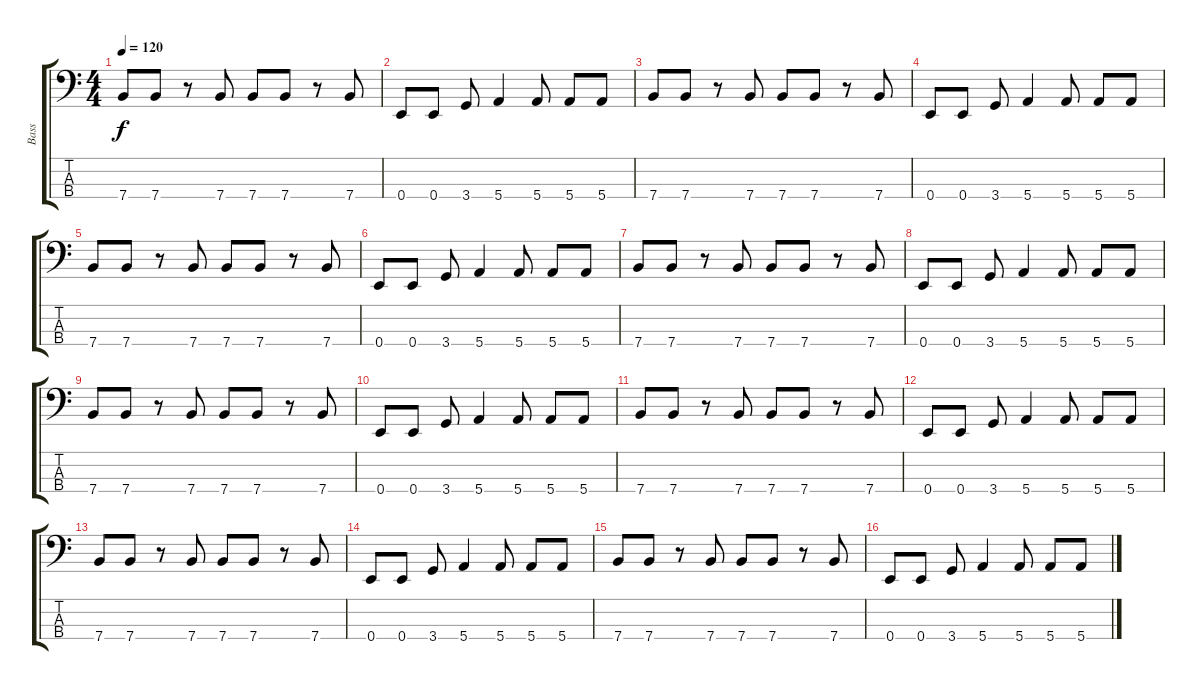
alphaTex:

\track ("Bass" "Bass") {instrument electricbassfinger}
\staff {score tabs}
\tuning (G2 D2 A1 E1) {hide}
\ts (4 4)
\tempo 120
\clef f4
\ks c
7.4.8{dy f} 7.4.8 r.8 7.4.8 7.4.8 7.4.8 r.8 7.4.8 |
0.4.8 0.4.8 3.4.8 5.4.4 5.4.8 5.4.8 5.4.8 |
7.4.8 7.4.8 r.8 7.4.8 7.4.8 7.4.8 r.8 7.4.8 |
0.4.8 0.4.8 3.4.8 5.4.4 5.4.8 5.4.8 5.4.8 |
7.4.8 7.4.8 r.8 7.4.8 7.4.8 7.4.8 r.8 7.4.8 |
0.4.8 0.4.8 3.4.8 5.4.4 5.4.8 5.4.8 5.4.8 |
7.4.8 7.4.8 r.8 7.4.8 7.4.8 7.4.8 r.8 7.4.8 |
0.4.8 0.4.8 3.4.8 5.4.4 5.4.8 5.4.8 5.4.8 |
7.4.8 7.4.8 r.8 7.4.8 7.4.8 7.4.8 r.8 7.4.8 |
0.4.8 0.4.8 3.4.8 5.4.4 5.4.8 5.4.8 5.4.8 |
7.4.8 7.4.8 r.8 7.4.8 7.4.8 7.4.8 r.8 7.4.8 |
0.4.8 0.4.8 3.4.8 5.4.4 5.4.8 5.4.8 5.4.8 |
7.4.8 7.4.8 r.8 7.4.8 7.4.8 7.4.8 r.8 7.4.8 |
0.4.8 0.4.8 3.4.8 5.4.4 5.4.8 5.4.8 5.4.8 |
7.4.8 7.4.8 r.8 7.4.8 7.4.8 7.4.8 r.8 7.4.8 |
0.4.8 0.4.8 3.4.8 5.4.4 5.4.8 5.4.8 5.4.8
